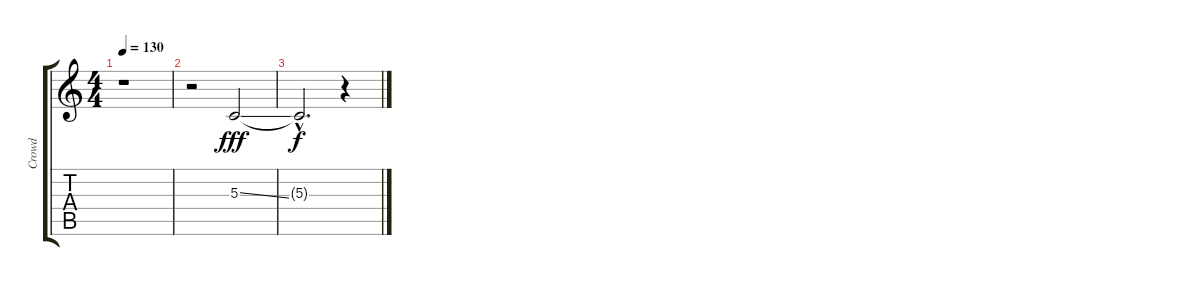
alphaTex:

\track ("Crowd" "Crowd") {instrument applause}
\staff {score tabs}
\tuning (E4 B3 G3 D3 A2 E2) {hide}
\ts (4 4)
\tempo 130
\clef g2
\ks c
r.1{dy f} |
r.2{volume 16} 5.3{ss}.2{dy fff volume 3} |
5.3{hac t}.2{d dy f} r.4
